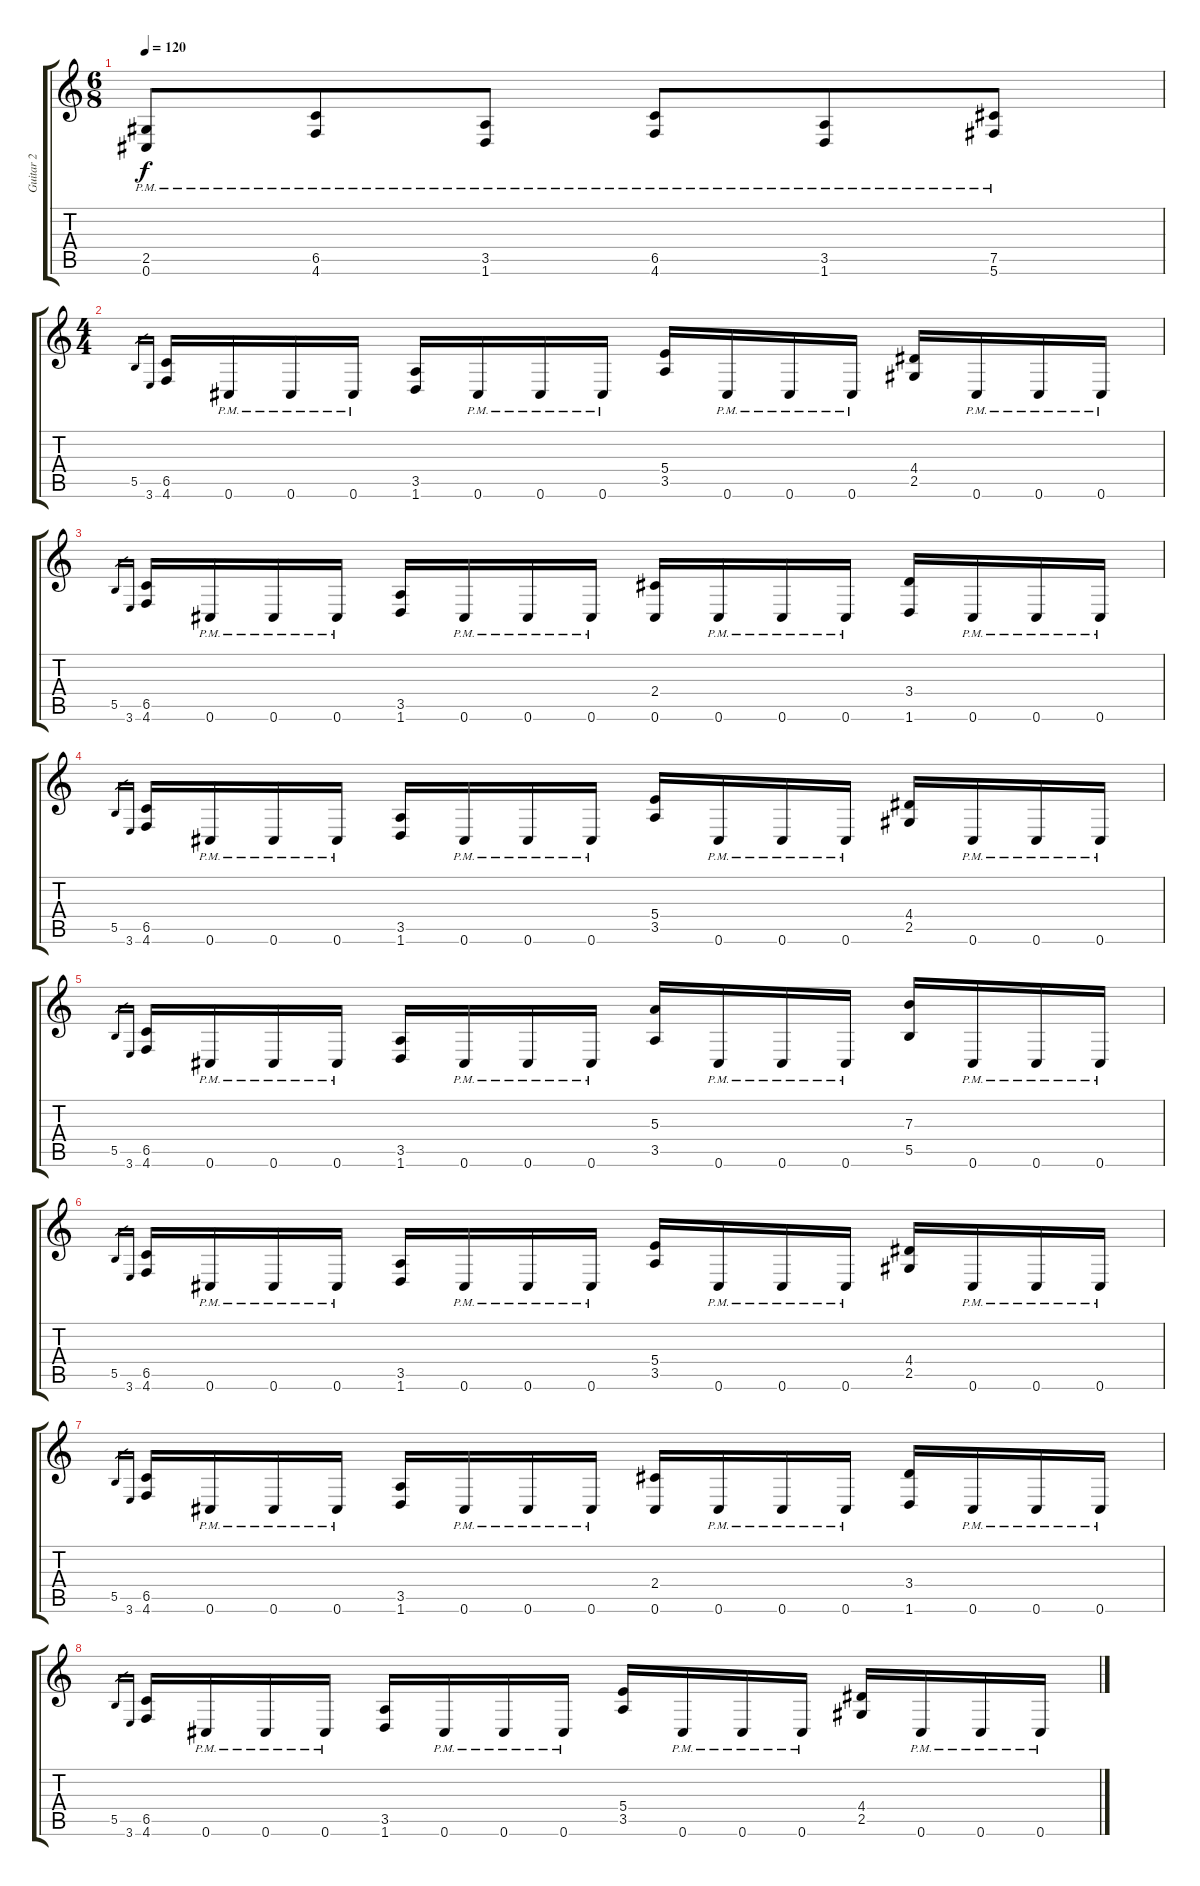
\track ("Guitar 2" "Guitar 2") {instrument distortionguitar}
\staff {score tabs}
\tuning (Db4 Ab3 E3 B2 Gb2 Db2) {hide}
\ts (6 8)
\tempo 120
\clef g2
\ks c
(2.5{pm} 0.6{pm}).8{dy f} (6.5{pm} 4.6{pm}).8 (3.5{pm} 1.6{pm}).8 (6.5{pm} 4.6{pm}).8 (3.5{pm} 1.6{pm}).8 (7.5{pm} 5.6{pm}).8 |
\ts (4 4)
5.5.16{gr} 3.6.16{gr} (6.5 4.6).16 0.6{pm}.16 0.6{pm}.16 0.6{pm}.16 (3.5 1.6).16 0.6{pm}.16 0.6{pm}.16 0.6{pm}.16 (5.4 3.5).16 0.6{pm}.16 0.6{pm}.16 0.6{pm}.16 (4.4 2.5).16 0.6{pm}.16 0.6{pm}.16 0.6{pm}.16 |
5.5.16{gr} 3.6.16{gr} (6.5 4.6).16 0.6{pm}.16 0.6{pm}.16 0.6{pm}.16 (3.5 1.6).16 0.6{pm}.16 0.6{pm}.16 0.6{pm}.16 (2.4 0.6).16 0.6{pm}.16 0.6{pm}.16 0.6{pm}.16 (3.4 1.6).16 0.6{pm}.16 0.6{pm}.16 0.6{pm}.16 |
5.5.16{gr} 3.6.16{gr} (6.5 4.6).16 0.6{pm}.16 0.6{pm}.16 0.6{pm}.16 (3.5 1.6).16 0.6{pm}.16 0.6{pm}.16 0.6{pm}.16 (5.4 3.5).16 0.6{pm}.16 0.6{pm}.16 0.6{pm}.16 (4.4 2.5).16 0.6{pm}.16 0.6{pm}.16 0.6{pm}.16 |
5.5.16{gr} 3.6.16{gr} (6.5 4.6).16 0.6{pm}.16 0.6{pm}.16 0.6{pm}.16 (3.5 1.6).16 0.6{pm}.16 0.6{pm}.16 0.6{pm}.16 (5.3 3.5).16 0.6{pm}.16 0.6{pm}.16 0.6{pm}.16 (7.3 5.5).16 0.6{pm}.16 0.6{pm}.16 0.6{pm}.16 |
5.5.16{gr} 3.6.16{gr} (6.5 4.6).16 0.6{pm}.16 0.6{pm}.16 0.6{pm}.16 (3.5 1.6).16 0.6{pm}.16 0.6{pm}.16 0.6{pm}.16 (5.4 3.5).16 0.6{pm}.16 0.6{pm}.16 0.6{pm}.16 (4.4 2.5).16 0.6{pm}.16 0.6{pm}.16 0.6{pm}.16 |
5.5.16{gr} 3.6.16{gr} (6.5 4.6).16 0.6{pm}.16 0.6{pm}.16 0.6{pm}.16 (3.5 1.6).16 0.6{pm}.16 0.6{pm}.16 0.6{pm}.16 (2.4 0.6).16 0.6{pm}.16 0.6{pm}.16 0.6{pm}.16 (3.4 1.6).16 0.6{pm}.16 0.6{pm}.16 0.6{pm}.16 |
5.5.16{gr} 3.6.16{gr} (6.5 4.6).16 0.6{pm}.16 0.6{pm}.16 0.6{pm}.16 (3.5 1.6).16 0.6{pm}.16 0.6{pm}.16 0.6{pm}.16 (5.4 3.5).16 0.6{pm}.16 0.6{pm}.16 0.6{pm}.16 (4.4 2.5).16 0.6{pm}.16 0.6{pm}.16 0.6{pm}.16
